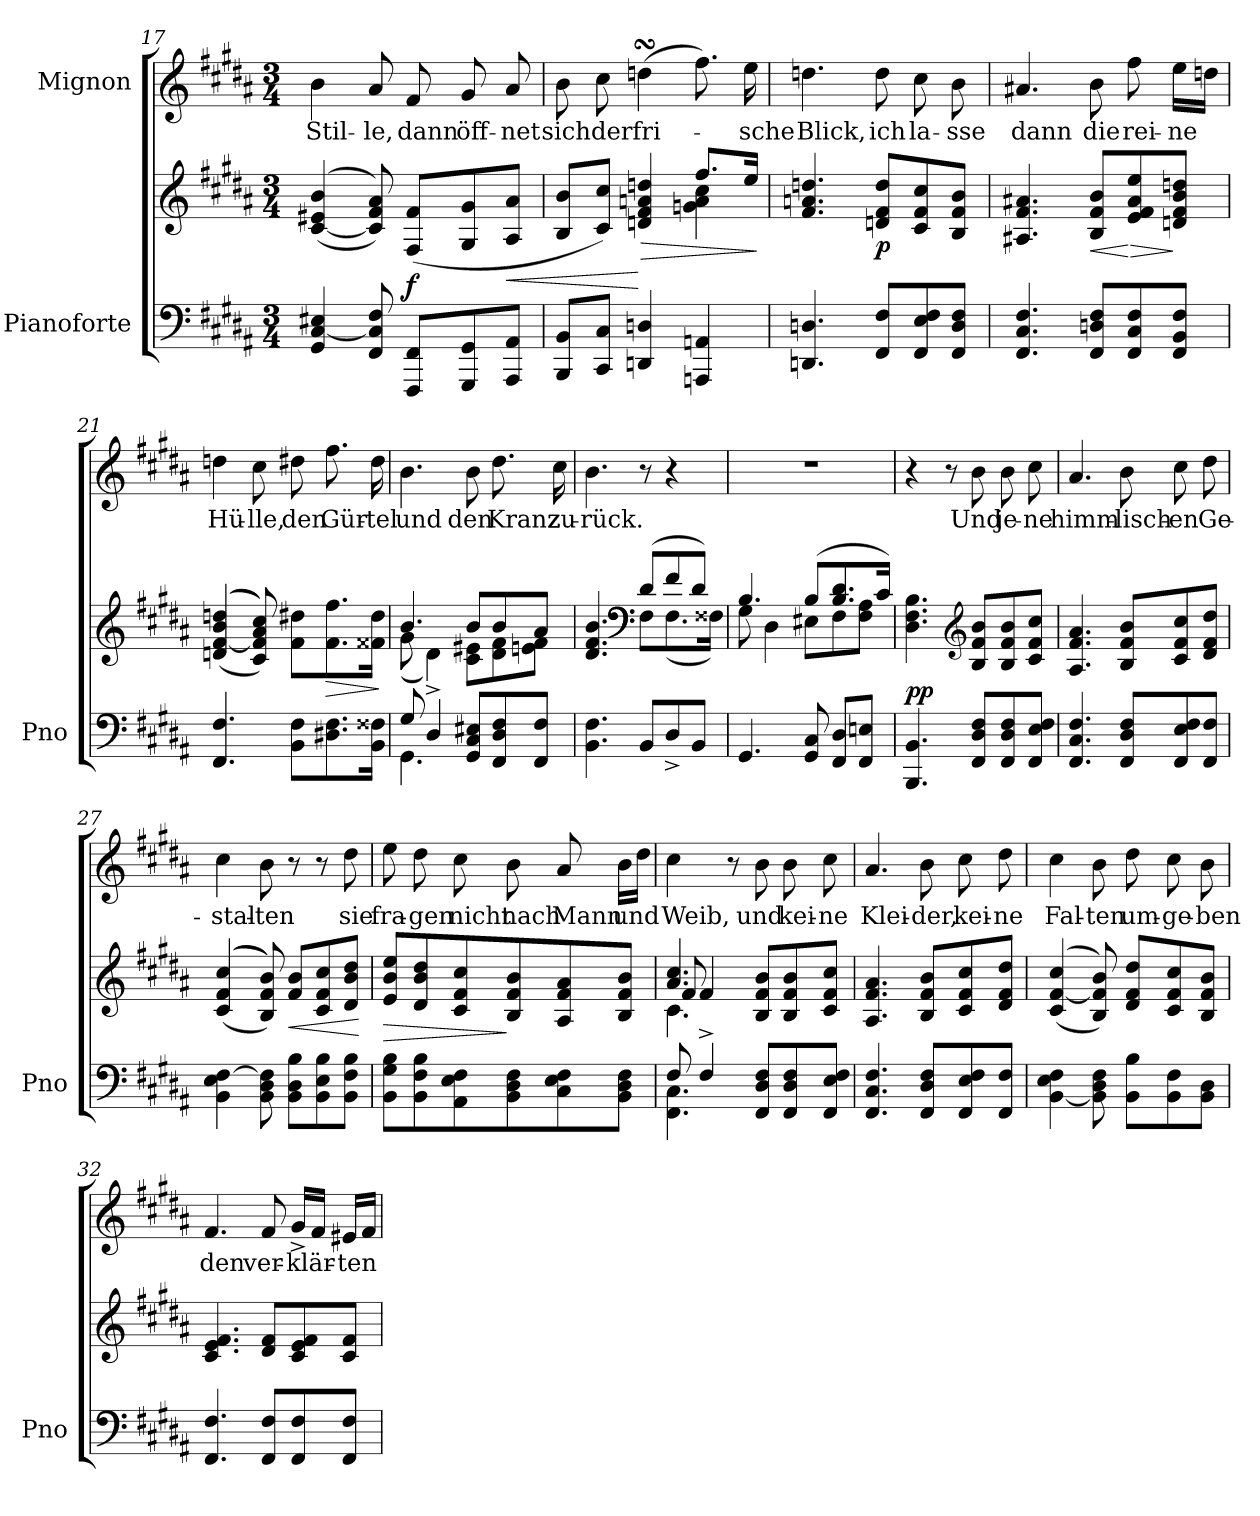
**kern	**kern	**dynam	**kern	**text
*part2	*part2	*part2	*part1	*part1
*staff3	*staff2	*staff2/3	*staff1	*staff1
*I"Pianoforte	*	*	*I"Mignon	*
*I'Pno	*	*	*	*
*clefF4	*clefG2	*	*clefG2	*
*k[f#c#g#d#a#]	*k[f#c#g#d#a#]	*	*k[f#c#g#d#a#]	*
*M3/4	*M3/4	*	*M3/4	*
=17	=17	=17	=17	=17
!	!	!	!	!LO:LY:b
4GG#/ [4C#/ 4E#X/	(<([4c#/ 4e#X/ 4b/	.	4b\	Stil-
!	!	!	!	!LO:LY:b
8FF#/ 8C#/] 8F#/	8c#/] 8f#/ 8a#/))	.	8a#/	-le,
!	!	!LO:DY:a=2	!	!LO:LY:b
8FFF#/ 8FF#/L	(8F#/ 8f#/L	f	8f#/	dann
!	!	!	!	!LO:LY:b
8GGG#/ 8GG#/	8G#/ 8g#/	.	8g#/	öff-
!	!	!LO:HP:b	!	!LO:LY:b
8AAA#/ 8AA#/J	8A#/ 8a#/J	<	8a#/	-net
=18	=18	=18	=18	=18
*	*^	*	*	*
!	!	!	!	!	!LO:LY:b
8BBB/ 8BB/L	8B/ 8b/L	2ryy	.	8b\	sich
!	!	!	!	!	!LO:LY:b
8CC#/ 8C#/J	8c#/ 8cc#/J)	.	.	8cc#\	der
!	!	!	!LO:HP:n=1:b	!	!LO:LY:b
4DDn/ 4Dn/	4dn/ 4f#/ 4an/ 4ddn/	.	[ >	(4ddnsSSs\	fri-
4AAAn/ 4AAn/	8.ff#/L	4gn\ 4a\ 4cc#\	.	8.ff#\)	.
!	!	!	!	!	!LO:LY:b
.	16ee/Jk	.	.	16ee\	-sche
*	*v	*v	*	*	*
.	.	]	.	.
=19	=19	=19	=19	=19
!	!	!	!	!LO:LY:b
4.DDn/ 4.Dn/	4.f#/ 4.an/ 4.ddn/	.	4.ddn\	Blick,
!	!	!LO:DY:b	!	!LO:LY:b
8FF#/ 8F#/L	8dn/ 8f#/ 8dd/L	p	8dd\	ich
!	!	!	!	!LO:LY:b
8FF#/ 8E/ 8F#/	8c#/ 8f#/ 8cc#/	.	8cc#\	la-
!	!	!	!	!LO:LY:b
8FF#/ 8D/ 8F#/J	8B/ 8f#/ 8b/J	.	8b\	-sse
=20	=20	=20	=20	=20
!	!	!	!	!LO:LY:b
4.FF#/ 4.C#/ 4.F#/	4.A#X/ 4.f#/ 4.a#X/	.	4.a#X/	dann
!	!	!LO:HP:b	!	!LO:LY:b
8FF#/ 8Dn/ 8F#/L	8B/ 8f#/ 8b/L	<	8b\	die
!	!	!LO:HP:n=1:b	!	!LO:LY:b
8FF#/ 8C#/ 8F#/	8e/ 8f#/ 8a#/ 8ee/	[ >	8ff#\	rei-
!	!	!	!	!LO:LY:b
8FF#/ 8BB/ 8F#/J	8dn/ 8f#/ 8b/ 8ddn/J	]	16ee\LL	-ne
.	.	.	16ddn\JJ	.
!!LO:PB:g=z
=21	=21	=21	=21	=21
!	!	!	!	!LO:LY:b
4.FF#/ 4.F#/	(>(>(<4dn/ [<4f#/ 4b/ 4ddn/	.	4ddn\	Hü-
!	!	!	!	!LO:LY:b
.	8c#/ 8f#/] 8a#/ 8cc#/)))	.	8cc#\	-lle,
!	!	!	!	!LO:LY:b
8BB\ 8F#\L	8f#\ 8dd#X\L	.	8dd#X\	den
!	!	!LO:HP:b	!	!LO:LY:b
8.D#X\ 8.F#\	8.f#\ 8.ff#\	>	8.ff#\	Gür-
!	!	!	!	!LO:LY:b
16BB\ 16F##X\Jk	16f##X\ 16dd#\Jk	.	16dd#\	-tel
.	.	]	.	.
=22	=22	=22	=22	=22
*^	*^	*	*	*
!	!	!	!	!	!	!LO:LY:b
8G#/	4.GG#\	4.b/	(8g#\	.	4.b\	und
4D#^/	.	.	4d#\)	.	.	.
!	!	!	!	!	!	!LO:LY:b
8GG#/ 8C#/ 8E#X/L	4.ryy	8b/L	8c#\ 8e#X\L	.	8b\	den
!	!	!	!	!	!	!LO:LY:b
8FF#/ 8D#/ 8F#/	.	8b/	8d#\ 8f#\	.	8.dd#\	Kranz
8FF#/ 8F#/J	.	8a#/J	8en\ 8f#\J	.	.	.
!	!	!	!	!	!	!LO:LY:b
.	.	.	.	.	16cc#\	zu-
*v	*v	*	*	*	*	*
=23	=23	=23	=23	=23	=23
!	!	!	!	!	!LO:LY:b
4.BB\ 4.F#\	4.d#/ 4.f#/ 4.b/	4.ryy	.	4.b\	-rück.
*	*clefF4	*	*	*	*
8BB/L	(8d#/L	8F#\L	.	8r	.
8D#^>/	8f#/	(8.F#\	.	4r	.
8BB/J	8d#/J)	.	.	.	.
.	.	16F##X\Jk)	.	.	.
=24	=24	=24	=24	=24	=24
4.GG#/	4.B/	8G#\	.	2.r	.
.	.	4D#\	.	.	.
8GG#/ 8C#/	(8B/L	8E#X\L	.	.	.
8FF#/ 8D#/L	8.B/ 8.d#/	8F#\	.	.	.
8FF#/ 8En/J	.	8F#\ 8A#\J	.	.	.
.	16c#/Jk)	.	.	.	.
*	*v	*v	*	*	*
=25	=25	=25	=25	=25
!	!	!LO:DY:a=2	!	!
4.BBB/ 4.BB/	4.D#\ 4.F#\ 4.B\	pp	4r	.
.	.	.	8r	.
*	*clefG2	*	*	*
!	!	!	!	!LO:LY:b
8FF#/ 8D#/ 8F#/L	8B/ 8f#/ 8b/L	.	8b\	Und
!	!	!	!	!LO:LY:b
8FF#/ 8D#/ 8F#/	8B/ 8f#/ 8b/	.	8b\	je-
!	!	!	!	!LO:LY:b
8FF#/ 8E/ 8F#/J	8c#/ 8f#/ 8cc#/J	.	8cc#\	-ne
=26	=26	=26	=26	=26
!	!	!	!	!LO:LY:b
4.FF#/ 4.C#/ 4.F#/	4.A#/ 4.f#/ 4.a#/	.	4.a#/	himm-
!	!	!	!	!LO:LY:b
8FF#/ 8D#/ 8F#/L	8B/ 8f#/ 8b/L	.	8b\	-lisch-
!	!	!	!	!LO:LY:b
8FF#/ 8E/ 8F#/	8c#/ 8f#/ 8cc#/	.	8cc#\	-en
!	!	!	!	!LO:LY:b
8FF#/ 8F#/J	8d#/ 8f#/ 8dd#/J	.	8dd#\	Ge-
!!LO:LB:g=z
=27	=27	=27	=27	=27
!	!	!	!	!LO:LY:b
4BB\ 4E\ [4F#\	(>(<(4c#/ 4f#/ 4cc#/	.	4cc#\	-stal-
!	!	!	!	!LO:LY:b
8BB\ 8D#\ 8F#\]	8B/ 8f#/ 8b/)))	.	8b\	-ten
!	!	!LO:HP:b	!	!
8BB\ 8D#\ 8B\L	8f#/ 8b/L	<	8r	.
8BB\ 8E\ 8B\	8c#/ 8f#/ 8cc#/	.	8r	.
!	!	!	!	!LO:LY:b
8BB\ 8F#\ 8B\J	8d#/ 8b/ 8dd#/J	.	8dd#\	sie
.	.	[	.	.
=28	=28	=28	=28	=28
!	!	!LO:HP:b	!	!LO:LY:b
8BB\ 8G#\ 8B\L	8e/ 8b/ 8ee/L	>	8ee\	fra-
!	!	!	!	!LO:LY:b
8BB\ 8F#\ 8B\	8d#/ 8b/ 8dd#/	.	8dd#\	-gen
!	!	!	!	!LO:LY:b
8AA#\ 8E\ 8F#\	8c#/ 8f#/ 8cc#/	.	8cc#\	nicht
!	!	!	!	!LO:LY:b
8BB\ 8D#\ 8F#\	8B/ 8f#/ 8b/	]	8b\	nach
!	!	!	!	!LO:LY:b
8C#\ 8E\ 8F#\	8A#/ 8f#/ 8a#/	.	8a#/	Mann
!	!	!	!	!LO:LY:b
8BB\ 8D#\ 8F#\J	8B/ 8f#/ 8b/J	.	16b\LL	und
.	.	.	16dd#\JJ	.
=29	=29	=29	=29	=29
*^	*^	*	*	*
*	*	*	*^	*	*	*
!	!	!	!	!	!	!	!LO:LY:b
8F#/	4.FF#\ 4.C#\	4.a#/ 4.cc#/	8f#/	4.c#\	.	4cc#\	Weib,
4F#^/	.	.	4f#/	.	.	.	.
.	.	.	.	.	.	8r	.
!	!	!	!	!	!	!	!LO:LY:b
8FF#/ 8D#/ 8F#/L	4.ryy	8B/ 8f#/ 8b/L	4.ryy	4.ryy	.	8b\	und
!	!	!	!	!	!	!	!LO:LY:b
8FF#/ 8D#/ 8F#/	.	8B/ 8f#/ 8b/	.	.	.	8b\	kei-
!	!	!	!	!	!	!	!LO:LY:b
8FF#/ 8E/ 8F#/J	.	8c#/ 8f#/ 8cc#/J	.	.	.	8cc#\	-ne
*v	*v	*	*	*	*	*	*
*	*v	*v	*v	*	*	*
=30	=30	=30	=30	=30
!	!	!	!	!LO:LY:b
4.FF#/ 4.C#/ 4.F#/	4.A#/ 4.f#/ 4.a#/	.	4.a#/	Klei-
!	!	!	!	!LO:LY:b
8FF#/ 8D#/ 8F#/L	8B/ 8f#/ 8b/L	.	8b\	-der,
!	!	!	!	!LO:LY:b
8FF#/ 8E/ 8F#/	8c#/ 8f#/ 8cc#/	.	8cc#\	kei-
!	!	!	!	!LO:LY:b
8FF#/ 8F#/J	8d#/ 8f#/ 8dd#/J	.	8dd#\	-ne
=31	=31	=31	=31	=31
!	!	!	!	!LO:LY:b
[4BB\ 4E\ 4F#\	(>(<4c#/ [4f#/ 4cc#/	.	4cc#\	Fal-
!	!	!	!	!LO:LY:b
8BB\] 8D#\ 8F#\	8B/ 8f#/] 8b/))	.	8b\	-ten
!	!	!	!	!LO:LY:b
8BB\ 8B\L	8d#/ 8f#/ 8dd#/L	.	8dd#\	um-
!	!	!	!	!LO:LY:b
8BB\ 8F#\	8c#/ 8f#/ 8cc#/	.	8cc#\	-ge-
!	!	!	!	!LO:LY:b
8BB\ 8D#\J	8B/ 8f#/ 8b/J	.	8b\	-ben
!!LO:LB:g=z
=32	=32	=32	=32	=32
!	!	!	!	!LO:LY:b
4.FF#/ 4.F#/	4.c#/ 4.e/ 4.f#/	.	4.f#/	den
!	!	!	!	!LO:LY:b
8FF#/ 8F#/L	8d#/ 8f#/L	.	8f#/	ver-
!	!	!	!	!LO:LY:b
8FF#/ 8F#/	8c#/ 8e/ 8f#/	.	16g#^>/LL	-klär-
.	.	.	16f#/JJ	.
!	!	!	!	!LO:LY:b
8FF#/ 8F#/J	8c#/ 8f#/J	.	16e#X/LL	-ten
.	.	.	16f#/JJ	.
=	=	=	=	=
*-	*-	*-	*-	*-
